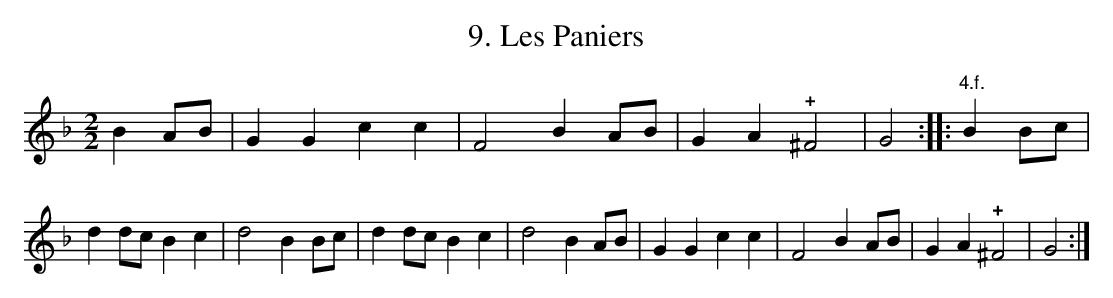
X:1
T: 9. Les Paniers
M: 2/2
L: 1/8
K: Gdor	% Or maybe Gm, but there are no Es of any sort in the tune.
B2AB |\
G2G2 c2c2 | F4 B2AB |\
G2A2 !+!^F4 | G4 :: "4.f."B2Bc |\
d2dc B2c2 | d4 B2Bc |\
d2dc B2c2 | d4 B2AB |\
G2G2 c2c2 | F4 B2AB |\
G2A2 !+!^F4 | G4 :|
